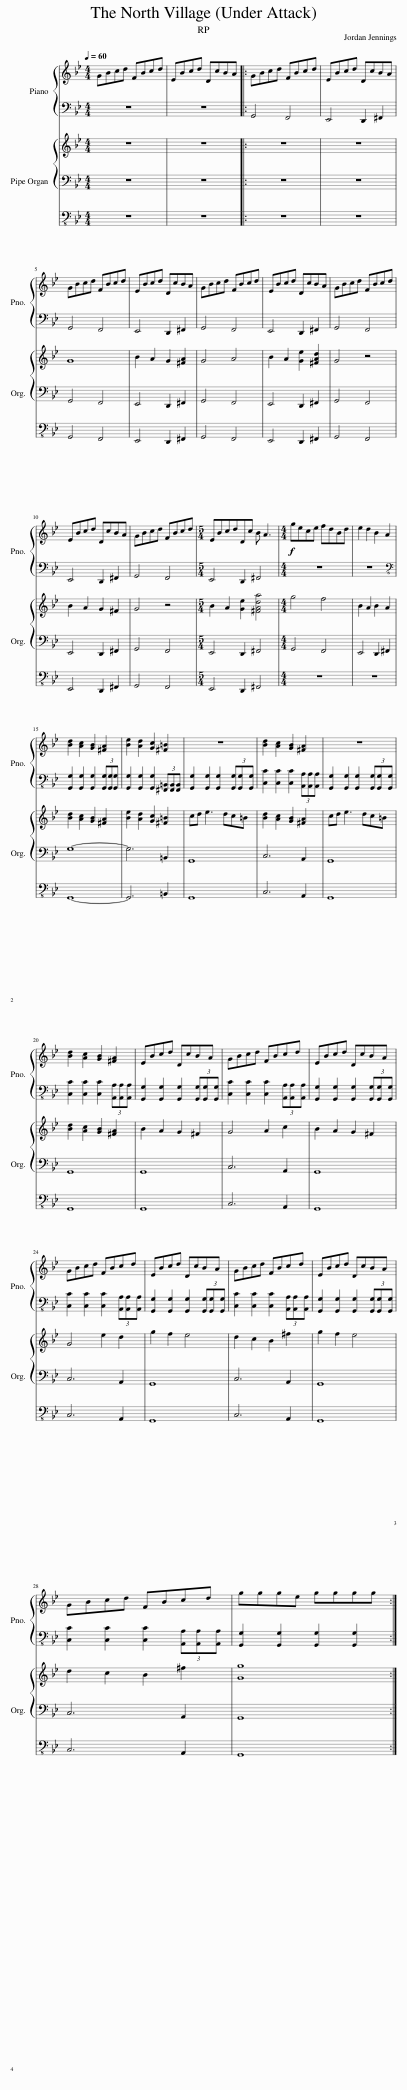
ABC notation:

X:1
%%score { 1 | 2 } { 3 | 4 | 5 }
L:1/8
Q:1/4=60
M:4/4
I:linebreak $
K:Bb
V:1 treble
V:2 bass
V:3 treble
V:4 bass
V:5 bass-8
V:1
 GBcd FBcd | EBcd DcBA |: GBcd FBcd | EBcd DcBA |$ GBcd FBcd | %5
 EBcd DcBA | GBcd FBcd | EBcd DcBA | GBcd FBcd |$ EBcd DcBA | %10
 GBcd FBcd |[M:5/4] EBcdDc B A3 |[M:4/4]!f! gece fdBd | e2 d2 B2 A2 |$ [Bd]2 [Ac]2 [GB]2 [^FA]2 | %15
 [Be]2 [Ad]2 [Gc]2 [^F=B]2 | z8 | [Bd]2 [Ac]2 [GB]2 [^FA]2 | z8 |$ [Bd]2 [Ac]2 [GB]2 [^FA]2 | %20
 EBcd DcBA | GBcd FBcd | EBcd DcBA |$ GBcd FBcd | EBcd DcBA | %25
 GBcd FBcd | EBcd DcBA |$ GBcd FBcd | ggge gggg :| %29
V:2
 z8 | z8 |: G,,4 F,,4 | E,,4 D,,2 ^F,,2 |$ G,,4 F,,4 | %5
 E,,4 D,,2 ^F,,2 | G,,4 F,,4 | E,,4 D,,2 ^F,,2 | G,,4 F,,4 |$ E,,4 D,,2 ^F,,2 | %10
 G,,4 F,,4 |[M:5/4] E,,4 D,,2 ^F,,4 |[M:4/4] z8 | z8 |$[K:bass-8] [G,,G,]2 [G,,G,]2 [G,,G,]2 (3[G,,G,][G,,G,][G,,G,] | %15
 [G,,G,]2 [G,,G,]2 [G,,G,]2 (3[^F,,=B,,][F,,B,,][F,,B,,] | [G,,G,]2 [G,,G,]2 [G,,G,]2 (3[G,,G,][G,,G,][G,,G,] | [C,C]2 [C,C]2 [C,C]2 (3[A,,A,][A,,A,][A,,A,] | [G,,G,]2 [G,,G,]2 [G,,G,]2 (3[G,,G,][G,,G,][G,,G,] |$ [C,C]2 [C,C]2 [C,C]2 (3[A,,A,][A,,A,][A,,A,] | %20
 [G,,G,]2 [G,,G,]2 [G,,G,]2 (3[G,,G,][G,,G,][G,,G,] | [C,C]2 [C,C]2 [C,C]2 (3[A,,A,][A,,A,][A,,A,] | [G,,G,]2 [G,,G,]2 [G,,G,]2 (3[G,,G,][G,,G,][G,,G,] |$ [C,C]2 [C,C]2 [C,C]2 (3[A,,A,][A,,A,][A,,A,] | [G,,G,]2 [G,,G,]2 [G,,G,]2 (3[G,,G,][G,,G,][G,,G,] | %25
 [C,C]2 [C,C]2 [C,C]2 (3[A,,A,][A,,A,][A,,A,] | [G,,G,]2 [G,,G,]2 [G,,G,]2 (3[G,,G,][G,,G,][G,,G,] |$ [C,C]2 [C,C]2 [C,C]2 (3[A,,A,][A,,A,][A,,A,] | [G,,G,]2 [G,,G,]2 [G,,G,]2 [G,,G,]2 :| %29
V:3
 z8 | z8 |: z8 | z8 |$ G8 | %5
 B2 A2 G2 [^FA]2 | G4 A4 | B2 A2 [Ge]2 [^FAd]2 | G4 z4 |$ B2 A2 G2 ^F2 | %10
 G4 z4 |[M:5/4] B2 A2 [Ge]2 [^FAda]4 |[M:4/4] g4 f4 | B2 A2 B2 A2 |$ [Bd]2 [Ac]2 [GB]2 [^FA]2 | %15
 [Be]2 [Ad]2 [Gc]2 [^F=B]2 | cd e3 dc=B | [Bd]2 [Ac]2 [GB]2 [^FA]2 | cd e3 dc=B |$ [Bd]2 [Ac]2 [GB]2 [^FA]2 | %20
 B2 A2 G2 ^F2 | G4 A2 c2 | B2 A2 G2 ^F2 |$ G4 e2 d2 | g2 f2 e4 | %25
 d2 c2 B2 ^f2 | g2 f2 e4 |$ d2 c2 B2 ^f2 | [Gg]8 :| %29
V:4
 z8 | z8 |: z8 | z8 |$ G,,4 F,,4 | %5
 E,,4 D,,2 ^F,,2 | G,,4 F,,4 | E,,4 D,,2 ^F,,2 | G,,4 F,,4 |$ E,,4 D,,2 ^F,,2 | %10
 G,,4 F,,4 |[M:5/4] E,,4 D,,2 ^F,,4 |[M:4/4] G,,4 F,,4 | E,,4 D,,2 ^F,,2 |$ G,8- | %15
 G,6 =B,,2 | G,,8 | C,6 A,,2 | G,,8 |$ G,,8 | %20
 G,,8 | C,6 A,,2 | G,,8 |$ C,6 A,,2 | G,,8 | %25
 C,6 A,,2 | G,,8 |$ C,6 A,,2 | G,,8 :| %29
V:5
 z8 | z8 |: z8 | z8 |$ G,,4 F,,4 | %5
 E,,4 D,,2 ^F,,2 | G,,4 F,,4 | E,,4 D,,2 ^F,,2 | G,,4 F,,4 |$ E,,4 D,,2 ^F,,2 | %10
 G,,4 F,,4 |[M:5/4] E,,4 D,,2 ^F,,4 |[M:4/4] z8 | z8 |$ G,,8- | %15
 G,,6 =B,,2 | G,,8 | C,6 A,,2 | G,,8 |$ G,,8 | %20
 G,,8 | C,6 A,,2 | G,,8 |$ C,6 A,,2 | G,,8 | %25
 C,6 A,,2 | G,,8 |$ C,6 A,,2 | G,,8 :| %29
